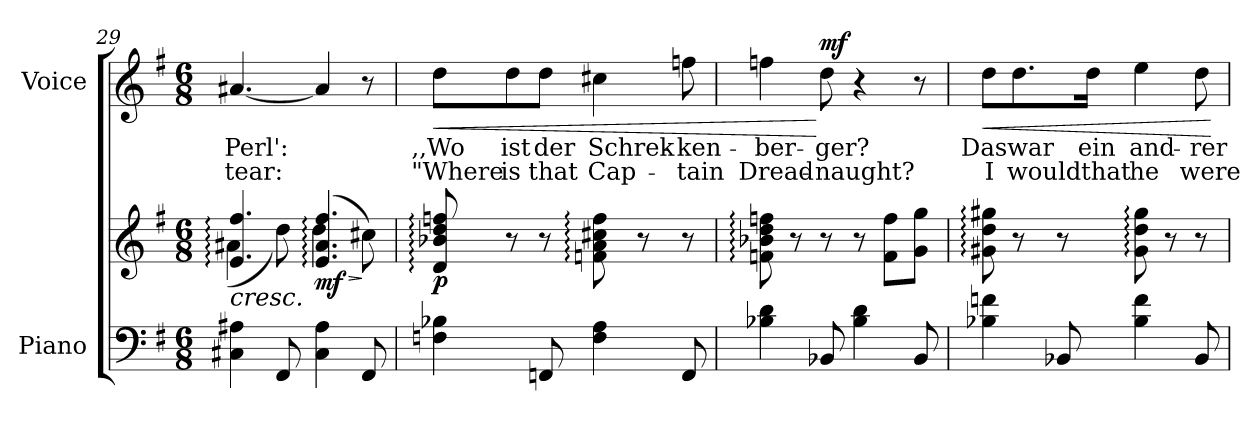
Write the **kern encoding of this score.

**kern	**kern	**dynam	**kern	**text	**text	**dynam
*part2	*part2	*part2	*part1	*part1	*part1	*part1
*staff3	*staff2	*staff2/3	*staff1	*staff1	*staff1	*staff1
*I"Piano	*	*	*I"Voice	*	*	*
*I'Pno	*	*	*	*	*	*
!!LO:LB:g=z
*clefF4	*clefG2	*	*clefG2	*	*	*
*k[f#]	*k[f#]	*	*k[f#]	*	*	*
*M6/8	*M6/8	*	*M6/8	*	*	*
=29	=29	=29	=29	=29	=29	=29
!	!	!LO:HP:b	!	!LO:LY:b	!LO:LY:b	!
*	*^	*	*	*	*	*
4C#X\ 4A#X\	4.e/: 4.ff#/:	(>4a#X\	<	[4.a#X/	Perl':	tear:	.
8FF#/	.	8dd\)	.	.	.	.	.
!	!	!	!LO:HP:b	!	!	!	!
!	!	!	!LO:DY:n=1:b	!	!	!	!
4C#\ 4A#\	(>4.e/: 4.a#/: 4.ff#/:	4dd\	> mf	4a#/]	.	.	.
8FF#/	.	8cc#X\)	]	8r	.	.	.
=30	=30	=30	=30	=30	=30	=30	=30
!	!	!	!LO:DY:b	!	!LO:LY:b	!LO:LY:b	!LO:HP:b
*	*v	*v	*	*	*	*	*
4Fn\ 4B-X\	8d/: 8b-X/: 8dd/: 8ffn/:	p	8dd\L	,,Wo	"Where	<
!	!	!	!	!LO:LY:b	!LO:LY:b	!
.	8r	.	8dd\	ist	is	.
!	!	!	!	!LO:LY:b	!LO:LY:b	!
8FFn/	8r	.	8dd\J	der	that	.
!	!	!	!	!LO:LY:b	!LO:LY:b	!
4F\ 4A\	8fn\: 8a\: 8cc#X\: 8ff\:	.	4cc#X\	Schrek-	Cap-	.
.	8r	.	.	.	.	.
!	!	!	!	!LO:LY:b	!LO:LY:b	!
8FF/	8r	.	8ffn\	-ken-	-tain	.
=31	=31	=31	=31	=31	=31	=31
!	!	!	!	!LO:LY:b	!LO:LY:b	!
4B-X\ 4d\	8fn\: 8b-X\: 8dd\: 8ffn\:	.	4ffn\	-ber-	Dread-	.
.	8r	.	.	.	.	.
!	!	!	!	!LO:LY:b	!LO:LY:b	!LO:DY:n=1:a
8BB-X/	8r	.	8dd\	-ger?	-naught?	[ mf
4B-\ 4d\	8r	.	4r	.	.	.
.	8f\ 8ff\L	.	.	.	.	.
8BB-/	8g\ 8gg\J	.	8r	.	.	.
!!LO:LB:g=z
=32	=32	=32	=32	=32	=32	=32
!	!	!	!	!LO:LY:b	!LO:LY:b	!LO:HP:b
4B-X\ 4fn\	8g#X\: 8dd\: 8gg#X\:	.	8dd\L	Das	I	<
!	!	!	!	!LO:LY:b	!LO:LY:b	!
.	8r	.	8.dd\	war	would	.
8BB-X/	8r	.	.	.	.	.
!	!	!	!	!LO:LY:b	!LO:LY:b	!
.	.	.	16dd\Jk	ein	that	.
!	!	!	!	!LO:LY:b	!LO:LY:b	!
4B-\ 4f\	8g#\: 8dd\: 8gg#\:	.	4ee\	and-	he	.
.	8r	.	.	.	.	.
!	!	!	!	!LO:LY:b	!LO:LY:b	!
8BB-/	8r	.	8dd\	-rer	were	.
.	.	[	.	.	.	[
=	=	=	=	=	=	=
*-	*-	*-	*-	*-	*-	*-
